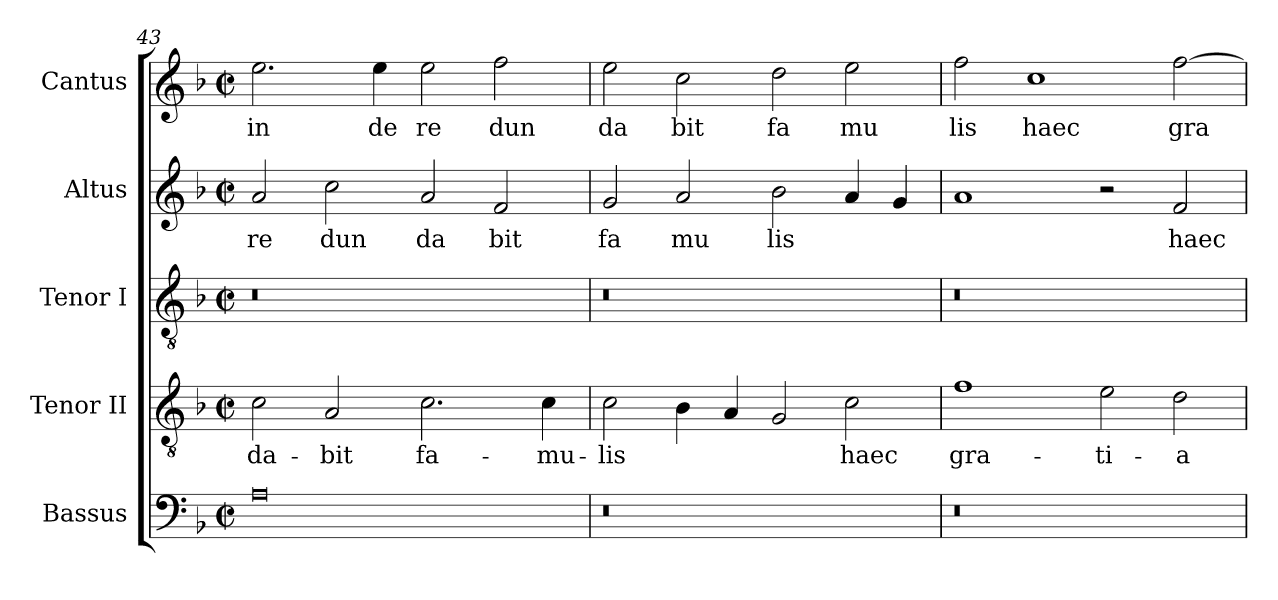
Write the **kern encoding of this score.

**kern	**kern	**text	**kern	**kern	**text	**kern	**text
*part5	*part4	*part4	*part3	*part2	*part2	*part1	*part1
*staff5	*staff4	*staff4	*staff3	*staff2	*staff2	*staff1	*staff1
*I"Bassus	*I"Tenor II	*	*I"Tenor I	*I"Altus	*	*I"Cantus	*
*clefF4	*clefGv2	*	*clefGv2	*clefG2	*	*clefG2	*
*k[b-]	*k[b-]	*	*k[b-]	*k[b-]	*	*k[b-]	*
*F:	*F:	*	*F:	*F:	*	*F:	*
*M2/2	*M2/2	*	*M2/2	*M2/2	*	*M2/2	*
*met(c|)	*met(c|)	*	*met(c|)	*met(c|)	*	*met(c|)	*
=43	=43	=43	=43	=43	=43	=43	=43
!	!	!LO:LY:b:cj	!	!	!LO:LY:b:cj	!	!LO:LY:b:cj
0A	2c\	-da-	0r	2a/	re	2.ee\	in
!	!	!LO:LY:b:cj	!	!	!LO:LY:b:cj	!	!
.	2A/	-bit	.	2cc\	dun	.	.
!	!	!	!	!	!	!	!LO:LY:b:cj
.	.	.	.	.	.	4ee\	de
!	!	!LO:LY:b:cj	!	!	!LO:LY:b:cj	!	!LO:LY:b:cj
.	2.c\	fa-	.	2a/	da	2ee\	re
!	!	!	!	!	!LO:LY:b:cj	!	!LO:LY:b:cj
.	.	.	.	2f/	bit	2ff\	dun
!	!	!LO:LY:b:cj	!	!	!	!	!
.	4c\	-mu-	.	.	.	.	.
=44	=44	=44	=44	=44	=44	=44	=44
!	!	!LO:LY:b:cj	!	!	!LO:LY:b:cj	!	!LO:LY:b:cj
0r	2c\	-lis	0r	2g/	fa	2ee\	da
!	!	!	!	!	!LO:LY:b:cj	!	!LO:LY:b:cj
.	4B-\	.	.	2a/	mu	2cc\	bit
.	4A/	.	.	.	.	.	.
!	!	!	!	!	!LO:LY:b:cj	!	!LO:LY:b:cj
.	2G/	.	.	2b-\	lis	2dd\	fa
!	!	!LO:LY:b:cj	!	!	!	!	!LO:LY:b:cj
.	2c\	haec	.	4a/	.	2ee\	mu
.	.	.	.	4g/	.	.	.
!!LO:LB:g=z
=45	=45	=45	=45	=45	=45	=45	=45
!	!	!LO:LY:b:cj	!	!	!	!	!LO:LY:b:cj
0r	1f	gra-	0r	1a	.	2ff\	lis
!	!	!	!	!	!	!	!LO:LY:b:cj
.	.	.	.	.	.	1cc	haec
!	!	!LO:LY:b:cj	!	!	!	!	!
.	2e\	-ti-	.	2r	.	.	.
!	!	!LO:LY:b:cj	!	!	!LO:LY:b:cj	!	!LO:LY:b
.	2d\	-a	.	2f/	haec	[>2ff\	gra
=	=	=	=	=	=	=	=
*-	*-	*-	*-	*-	*-	*-	*-
